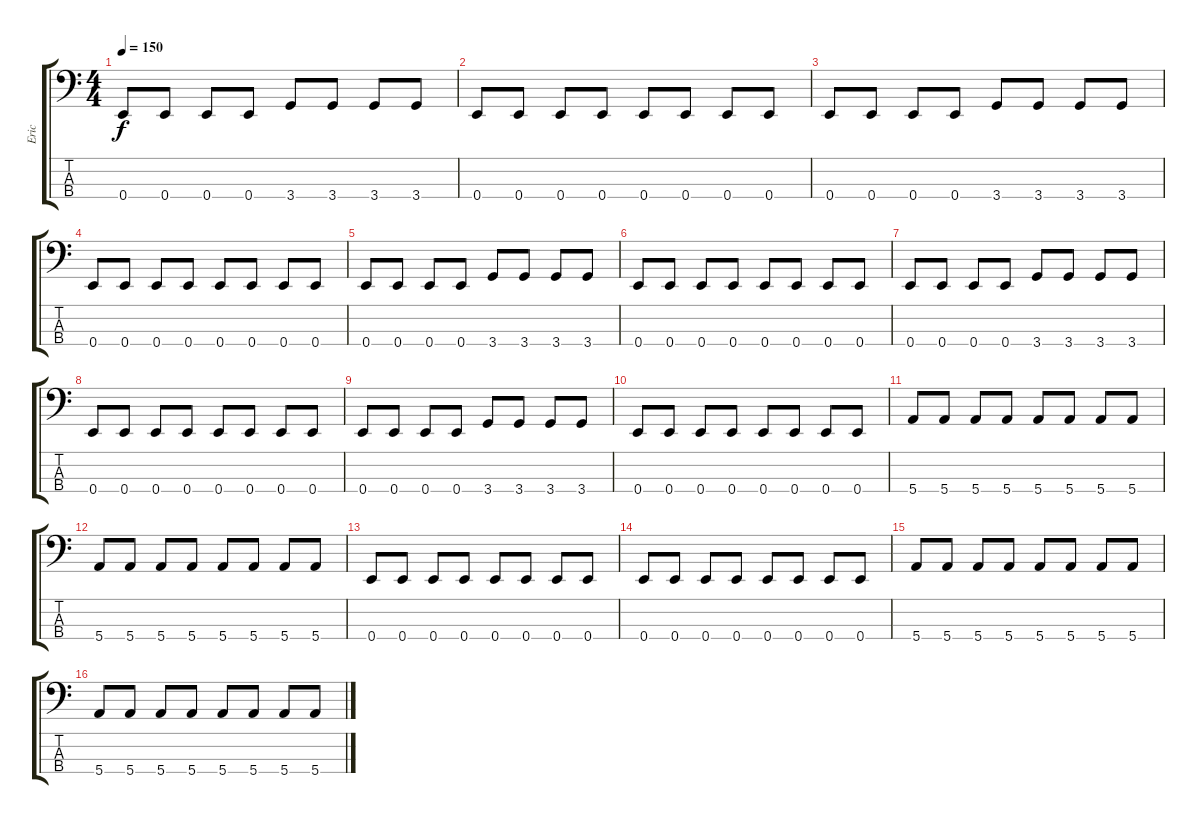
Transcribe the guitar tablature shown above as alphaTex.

\track ("Eric" "Eric") {instrument slapbass2}
\staff {score tabs}
\tuning (G2 D2 A1 E1) {hide}
\ts (4 4)
\tempo 150
\clef f4
\ks c
0.4.8{dy f} 0.4.8 0.4.8 0.4.8 3.4.8 3.4.8 3.4.8 3.4.8 |
0.4.8 0.4.8 0.4.8 0.4.8 0.4.8 0.4.8 0.4.8 0.4.8 |
0.4.8 0.4.8 0.4.8 0.4.8 3.4.8 3.4.8 3.4.8 3.4.8 |
0.4.8 0.4.8 0.4.8 0.4.8 0.4.8 0.4.8 0.4.8 0.4.8 |
0.4.8 0.4.8 0.4.8 0.4.8 3.4.8 3.4.8 3.4.8 3.4.8 |
0.4.8 0.4.8 0.4.8 0.4.8 0.4.8 0.4.8 0.4.8 0.4.8 |
0.4.8 0.4.8 0.4.8 0.4.8 3.4.8 3.4.8 3.4.8 3.4.8 |
0.4.8 0.4.8 0.4.8 0.4.8 0.4.8 0.4.8 0.4.8 0.4.8 |
0.4.8 0.4.8 0.4.8 0.4.8 3.4.8 3.4.8 3.4.8 3.4.8 |
0.4.8 0.4.8 0.4.8 0.4.8 0.4.8 0.4.8 0.4.8 0.4.8 |
5.4.8 5.4.8 5.4.8 5.4.8 5.4.8 5.4.8 5.4.8 5.4.8 |
5.4.8 5.4.8 5.4.8 5.4.8 5.4.8 5.4.8 5.4.8 5.4.8 |
0.4.8 0.4.8 0.4.8 0.4.8 0.4.8 0.4.8 0.4.8 0.4.8 |
0.4.8 0.4.8 0.4.8 0.4.8 0.4.8 0.4.8 0.4.8 0.4.8 |
5.4.8 5.4.8 5.4.8 5.4.8 5.4.8 5.4.8 5.4.8 5.4.8 |
5.4.8 5.4.8 5.4.8 5.4.8 5.4.8 5.4.8 5.4.8 5.4.8
